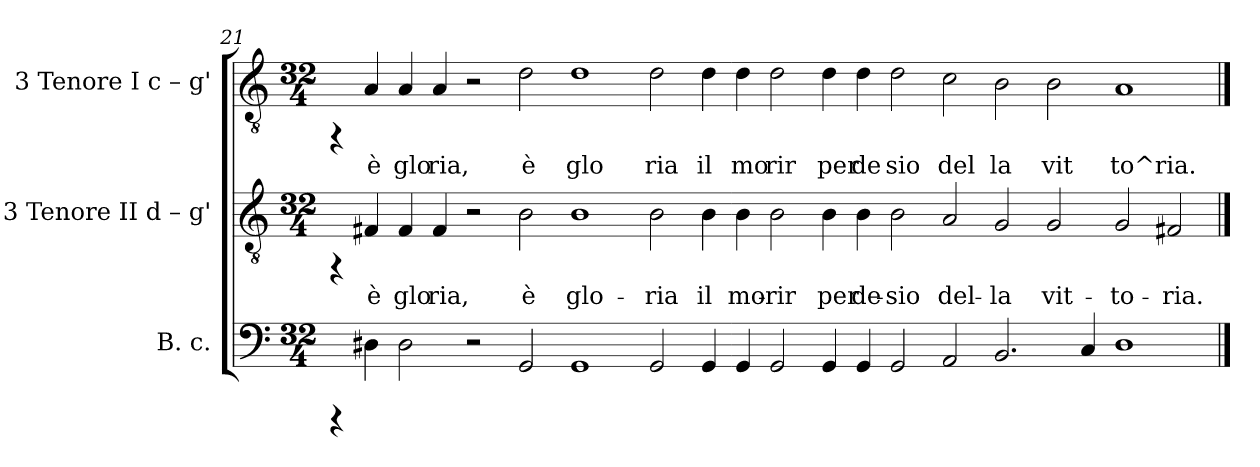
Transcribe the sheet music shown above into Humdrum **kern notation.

**kern	**kern	**text	**kern	**text
*part3	*part2	*part2	*part1	*part1
*staff3	*staff2	*staff2	*staff1	*staff1
*I"B. c.	*I"3  Tenore II  d – g'	*	*I"3  Tenore I  c – g'	*
!!LO:LB:g=z
*clefF4	*clefGv2	*	*clefGv2	*
*k[]	*k[]	*	*k[]	*
*C:	*C:	*	*C:	*
*M32/4	*M32/4	*	*M32/4	*
=21	=21	=21	=21	=21
4rCCC	4rFF	.	4rFF	.
!	!	!LO:LY:b:cj	!	!LO:LY:b:rj
4D#\	4F#X/	è	4A/	è
!	!	!LO:LY:b:cj	!	!LO:LY:b:rj
2D#\	4F#/	glo	4A/	glo
!	!	!LO:LY:b:cj	!	!LO:LY:b:rj
.	4F#/	ria,	4A/	ria,
2r	2r	.	2r	.
!	!	!LO:LY:b:cj	!	!LO:LY:b:rj
2GG/	2B\	è	2d\	è
!	!	!LO:LY:b:cj	!	!LO:LY:b:rj
1GG	1B	glo-	1d	glo
!	!	!LO:LY:b:cj	!	!LO:LY:b:rj
2GG/	2B\	-ria	2d\	ria
!	!	!LO:LY:b:cj	!	!LO:LY:b:rj
4GG/	4B\	il	4d\	il
!	!	!LO:LY:b:cj	!	!LO:LY:b:rj
4GG/	4B\	mo-	4d\	mo
!	!	!LO:LY:b:cj	!	!LO:LY:b:rj
2GG/	2B\	-rir	2d\	rir
!	!	!LO:LY:b:cj	!	!LO:LY:b:rj
4GG/	4B\	per	4d\	per
!	!	!LO:LY:b:cj	!	!LO:LY:b:rj
4GG/	4B\	de-	4d\	de
!	!	!LO:LY:b:cj	!	!LO:LY:b:rj
2GG/	2B\	-sio	2d\	sio
!	!	!LO:LY:b:cj	!	!LO:LY:b:rj
2AA/	2A/	del-	2c\	del
!	!	!LO:LY:b:cj	!	!LO:LY:b:rj
2.BB/	2G/	-la	2B\	la
!	!	!LO:LY:b:cj	!	!LO:LY:b:rj
.	2G/	vit-	2B\	vit
4C/	.	.	.	.
!	!	!LO:LY:b:cj	!	!LO:LY:b:rj
1D#	2G/	-to-	1A	to^ria.
!	!	!LO:LY:b:cj	!	!
.	2F#X/	-ria.	.	.
==	==	==	==	==
*-	*-	*-	*-	*-
